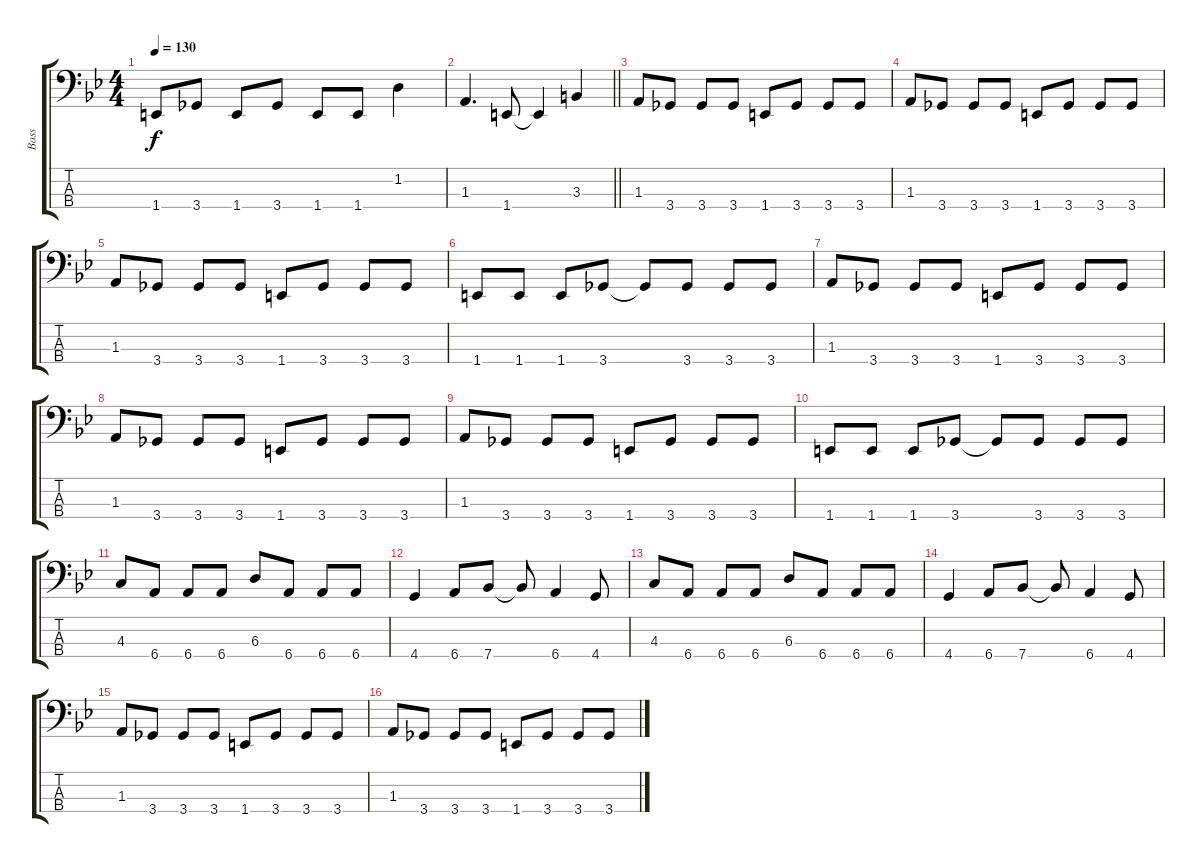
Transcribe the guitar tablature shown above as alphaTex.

\track ("Bass" "Bass") {instrument electricbassfinger}
\staff {score tabs}
\tuning (Gb2 Db2 Ab1 Eb1) {hide}
\ts (4 4)
\tempo 130
\clef f4
\ks bb
1.4.8{dy f} 3.4.8 1.4.8 3.4.8 1.4.8 1.4.8 1.2.4 |
\barLineRight lightlight
1.3.4{d} 1.4.8 1.4{t}.4 3.3.4 |
1.3.8 3.4.8 3.4.8 3.4.8 1.4.8 3.4.8 3.4.8 3.4.8 |
1.3.8 3.4.8 3.4.8 3.4.8 1.4.8 3.4.8 3.4.8 3.4.8 |
1.3.8 3.4.8 3.4.8 3.4.8 1.4.8 3.4.8 3.4.8 3.4.8 |
1.4.8 1.4.8 1.4.8 3.4.8 3.4{t}.8 3.4.8 3.4.8 3.4.8 |
1.3.8 3.4.8 3.4.8 3.4.8 1.4.8 3.4.8 3.4.8 3.4.8 |
1.3.8 3.4.8 3.4.8 3.4.8 1.4.8 3.4.8 3.4.8 3.4.8 |
1.3.8 3.4.8 3.4.8 3.4.8 1.4.8 3.4.8 3.4.8 3.4.8 |
1.4.8 1.4.8 1.4.8 3.4.8 3.4{t}.8 3.4.8 3.4.8 3.4.8 |
4.3.8 6.4.8 6.4.8 6.4.8 6.3.8 6.4.8 6.4.8 6.4.8 |
4.4.4 6.4.8 7.4.8 7.4{t}.8 6.4.4 4.4.8 |
4.3.8 6.4.8 6.4.8 6.4.8 6.3.8 6.4.8 6.4.8 6.4.8 |
4.4.4 6.4.8 7.4.8 7.4{t}.8 6.4.4 4.4.8 |
1.3.8 3.4.8 3.4.8 3.4.8 1.4.8 3.4.8 3.4.8 3.4.8 |
1.3.8 3.4.8 3.4.8 3.4.8 1.4.8 3.4.8 3.4.8 3.4.8
